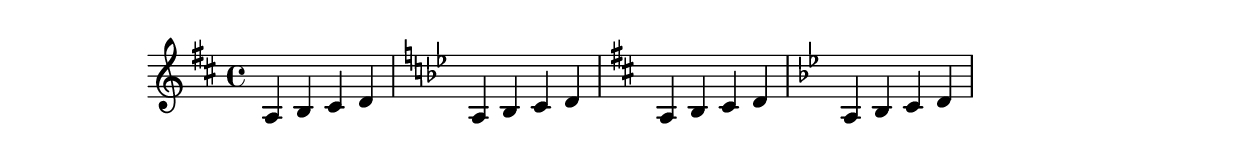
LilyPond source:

%% DO NOT EDIT this file manually; it is automatically
%% generated from LSR http://lsr.dsi.unimi.it
%% Make any changes in LSR itself, or in Documentation/snippets/new/ ,
%% and then run scripts/auxiliar/makelsr.py
%%
%% This file is in the public domain.
\version "2.14.2"

\header {
  lsrtags = "pitches, automatic-notation"

%% Translation of GIT committish: b482c3e5b56c3841a88d957e0ca12964bd3e64fa
doctitlees = "Evitar que se impriman becuadros cuando cambia la armadura"

texidoces = "

Cuando cambia la armadura de la tonalidad, se imprimen becuadros
automáticamente para cancelar las alteraciones de las armaduras
anteriores.  Esto se puede evitar estableciendo al valor @qq{falso} la
propiedad @code{printKeyCancellation} del contexto @code{Staff}.

"


%% Translation of GIT committish: 6ae36b6f8a7cf2df5f4e46c3c06820fccd9f35e1
  texidocit = "
Quando l'armatura di chiave cambia, vengono inseriti automaticamente i
segni di bequadro per annulare le alterazioni di precedenti armature.  Si
può evitare questo comportamento impostando su @code{f} (falso) la proprietà
@code{printKeyCancellation} nel contesto @code{Staff}.

"
  doctitleit = "Impedire l'inserimento dei segni di bequadro quando cambia l'armatura di chiave"

%% Translation of GIT committish: 0a868be38a775ecb1ef935b079000cebbc64de40
doctitlede = "Auflösungzeichen nicht setzen wenn die Tonart wechselt"

texidocde = "
Wenn die Tonart wechselt, werden automatisch Auflösungszeichen ausgegeben,
um Versetzungszeichen der vorherigen Tonart aufzulösen.  Das kann
verhindert werden, indem die @code{printKeyCancellation}-Eigenschaft
im @code{Staff}-Kontext auf \"false\" gesetzt wird.
"

%% Translation of GIT committish: 3b125956b08d27ef39cd48bfa3a2f1e1bb2ae8b4
  texidocfr = "
Après un changement de tonalité, un bécarre est imprimé pour annuler
toute altération précédente.  Ceci peut être supprimé en réglant à
@code{\"false\"} la propriété @code{printKeyCancellation} du contexte
@code{Staff}.

"
  doctitlefr = "Suppression des bécarres superflus après un changement de tonalité"

  texidoc = "
When the key signature changes, natural signs are automatically printed
to cancel any accidentals from previous key signatures.  This may be
prevented by setting to @code{f} the @code{printKeyCancellation}
property in the @code{Staff} context.

"
  doctitle = "Preventing natural signs from being printed when the key signature changes"
} % begin verbatim


\relative c' {
  \key d \major
  a4 b cis d
  \key g \minor
  a4 bes c d
  \set Staff.printKeyCancellation = ##f
  \key d \major
  a4 b cis d
  \key g \minor
  a4 bes c d
}

